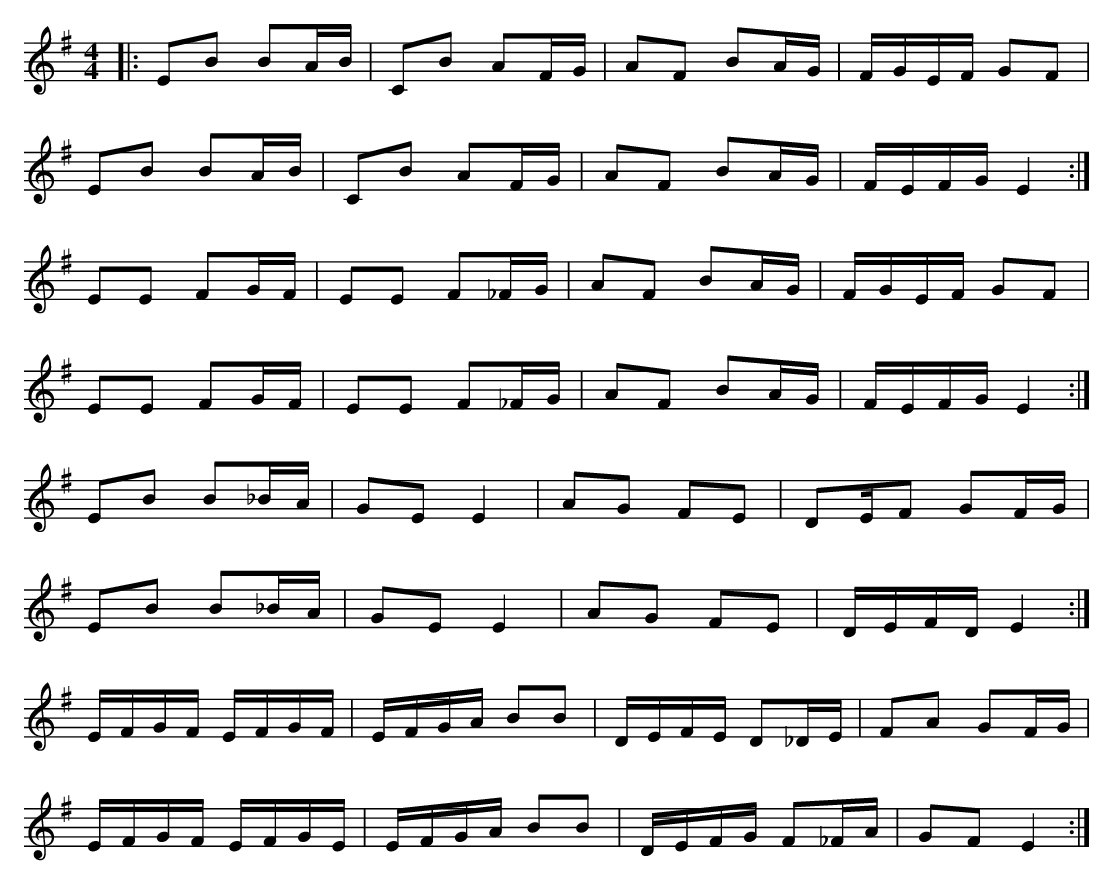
X:1
M:4/4
K:Emin
|:EB BA/B/|CB AF/G/|AF BA/G/|F/G/E/F/ GF|
EB BA/B/|CB AF/G/|AF BA/G/|F/E/F/G/ E2:|
EE FG/F/|EE F_F/G/|AF BA/G/|F/G/E/F/ GF|
EE FG/F/|EE F_F/G/|AF BA/G/|F/E/F/G/ E2:|
EB B_B/A/|GE E2|AG FE|DE/F GF/G/|
EB B_B/A/|GE E2|AG FE|D/E/F/D/ E2:|
E/F/G/F/ E/F/G/F/|E/F/G/A/ BB|D/E/F/E/ D_D/E/|FA GF/G/|
E/F/G/F/ E/F/G/E/|E/F/G/A/ BB|D/E/F/G/ F_F/A/|GF E2:|
